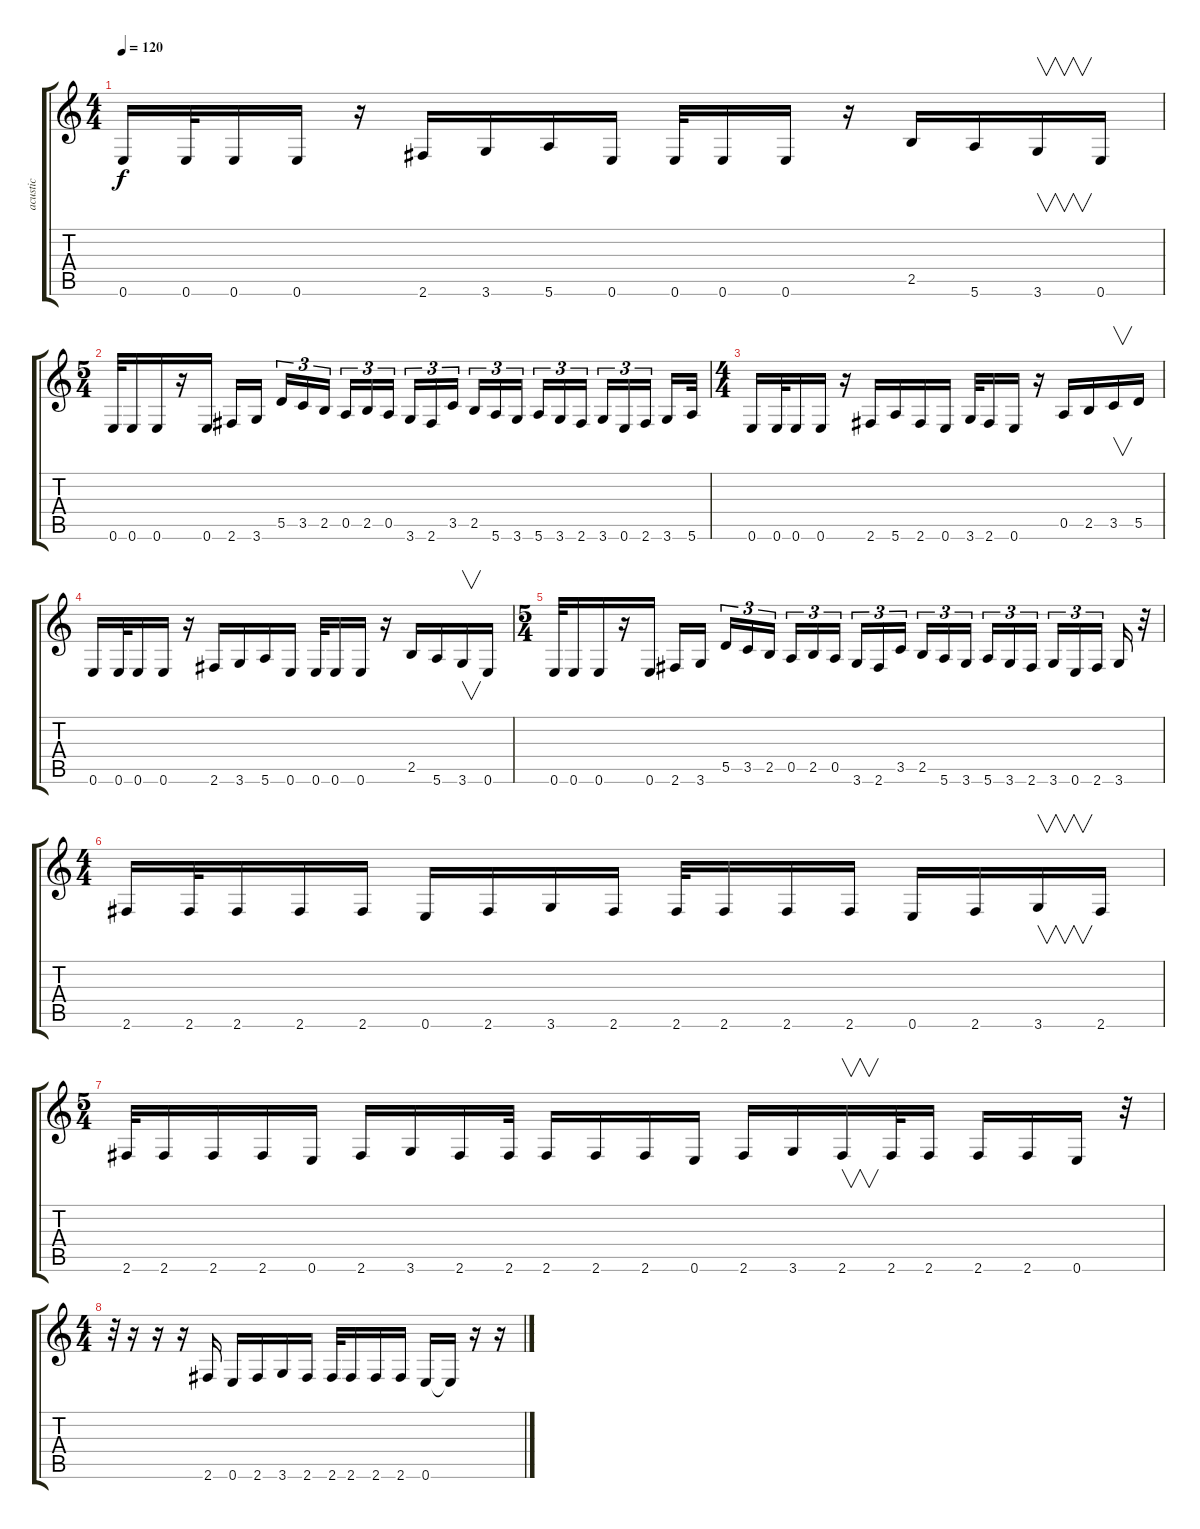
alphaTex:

\track ("acustic" "acustic") {instrument acousticguitarnylon}
\staff {score tabs}
\tuning (E4 B3 G3 D3 A2 E2) {hide}
\ts (4 4)
\tempo 120
\clef g2
\ks c
0.6.16{dy f instrument acousticguitarnylon} 0.6.32 0.6.16 0.6.16 r.16 2.6.16 3.6.16 5.6.16 0.6.16 0.6.32 0.6.16 0.6.16 r.16 2.5.16 5.6.16 3.6.16{v} 0.6.16 |
\ts (5 4)
0.6.32 0.6.16 0.6.16 r.16 0.6.16 2.6.16 3.6.16 5.5.16{tu (3 2)} 3.5.16{tu (3 2)} 2.5.16{tu (3 2)} 0.5.16{tu (3 2)} 2.5.16{tu (3 2)} 0.5.16{tu (3 2)} 3.6.16{tu (3 2)} 2.6.16{tu (3 2)} 3.5.16{tu (3 2)} 2.5.16{tu (3 2)} 5.6.16{tu (3 2)} 3.6.16{tu (3 2)} 5.6.16{tu (3 2)} 3.6.16{tu (3 2)} 2.6.16{tu (3 2)} 3.6.16{tu (3 2)} 0.6.16{tu (3 2)} 2.6.16{tu (3 2)} 3.6.16 5.6.32 |
\ts (4 4)
0.6.16 0.6.32 0.6.16 0.6.16 r.16 2.6.16 5.6.16 2.6.16 0.6.16 3.6.32 2.6.16 0.6.16 r.16 0.5.16 2.5.16 3.5.16{v} 5.5.16 |
0.6.16 0.6.32 0.6.16 0.6.16 r.16 2.6.16 3.6.16 5.6.16 0.6.16 0.6.32 0.6.16 0.6.16 r.16 2.5.16 5.6.16 3.6.16{v} 0.6.16 |
\ts (5 4)
0.6.32 0.6.16 0.6.16 r.16 0.6.16 2.6.16 3.6.16 5.5.16{tu (3 2)} 3.5.16{tu (3 2)} 2.5.16{tu (3 2)} 0.5.16{tu (3 2)} 2.5.16{tu (3 2)} 0.5.16{tu (3 2)} 3.6.16{tu (3 2)} 2.6.16{tu (3 2)} 3.5.16{tu (3 2)} 2.5.16{tu (3 2)} 5.6.16{tu (3 2)} 3.6.16{tu (3 2)} 5.6.16{tu (3 2)} 3.6.16{tu (3 2)} 2.6.16{tu (3 2)} 3.6.16{tu (3 2)} 0.6.16{tu (3 2)} 2.6.16{tu (3 2)} 3.6.16 r.32 |
\ts (4 4)
2.6.16 2.6.32 2.6.16 2.6.16 2.6.16 0.6.16 2.6.16 3.6.16 2.6.16 2.6.32 2.6.16 2.6.16 2.6.16 0.6.16 2.6.16 3.6.16{v} 2.6.16 |
\ts (5 4)
2.6.32 2.6.16 2.6.16 2.6.16 0.6.16 2.6.16 3.6.16 2.6.16 2.6.32 2.6.16 2.6.16 2.6.16 0.6.16 2.6.16 3.6.16 2.6.16{v} 2.6.32 2.6.16 2.6.16 2.6.16 0.6.16 r.32 |
\ts (4 4)
r.32 r.16 r.16 r.16 2.6.16 0.6.16 2.6.16 3.6.16 2.6.16 2.6.32 2.6.16 2.6.16 2.6.16 0.6.16 0.6{t}.16 r.16 r.16
